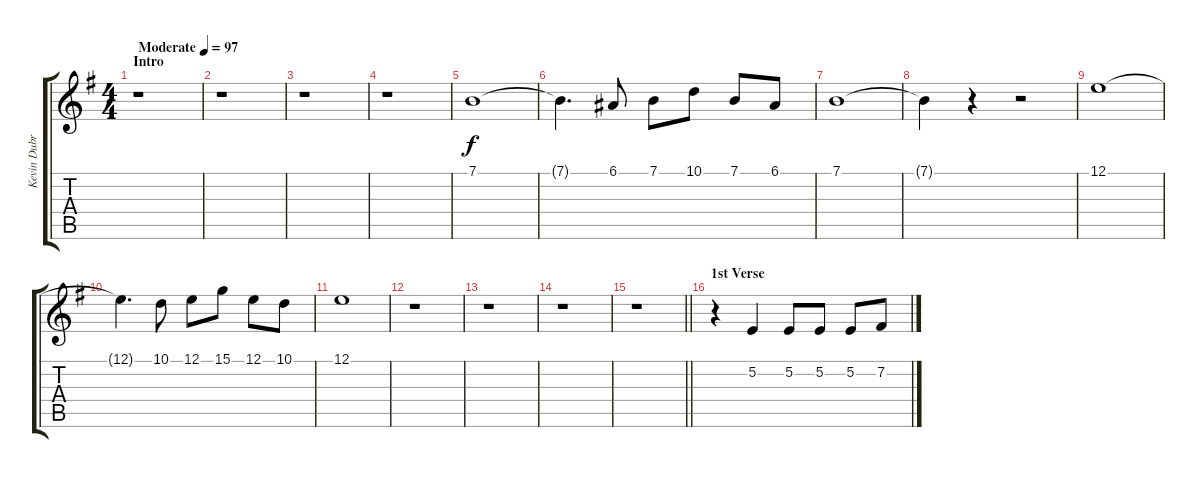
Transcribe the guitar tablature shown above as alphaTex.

\track ("Kevin Dubrow" "Kevin Dubr") {instrument lead5charang}
\staff {score tabs}
\tuning (E4 B3 G3 D3 A2 E2) {hide}
\ts (4 4)
\section ("" "Intro")
\tempo (97 "Moderate")
\clef g2
\ks g
r.1{dy f instrument lead5charang} |
r.1 |
r.1 |
r.1 |
7.1.1 |
7.1{t}.4{d} 6.1.8 7.1.8 10.1.8 7.1.8 6.1.8 |
7.1.1 |
7.1{t}.4 r.4 r.2 |
12.1.1 |
12.1{t}.4{d} 10.1.8 12.1.8 15.1.8 12.1.8 10.1.8 |
12.1.1 |
r.1 |
r.1 |
r.1 |
\barLineRight lightlight
r.1 |
\section ("" "1st Verse")
r.4 5.2.4 5.2.8 5.2.8 5.2.8 7.2.8
